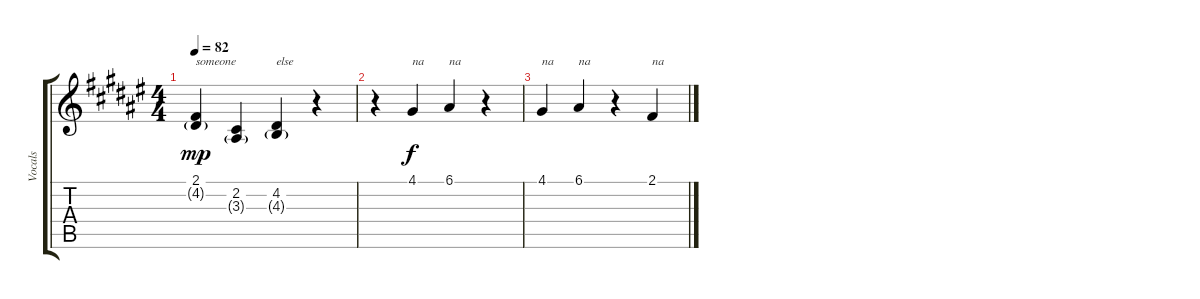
\track ("Vocals" "Vocals") {instrument choiraahs}
\staff {score tabs}
\tuning (E4 B3 G3 D3 A2 E2) {hide}
\ts (4 4)
\tempo 82
\clef g2
\ks f#
(2.1 4.2{g}).4{txt "someone" dy mp} (2.2 3.3{g}).4 (4.2 4.3{g}).4{txt "else"} r.4 |
r.4 4.1.4{txt "na" dy f} 6.1.4{txt "na"} r.4 |
4.1.4{txt "na"} 6.1.4{txt "na"} r.4 2.1.4{txt "na"}
